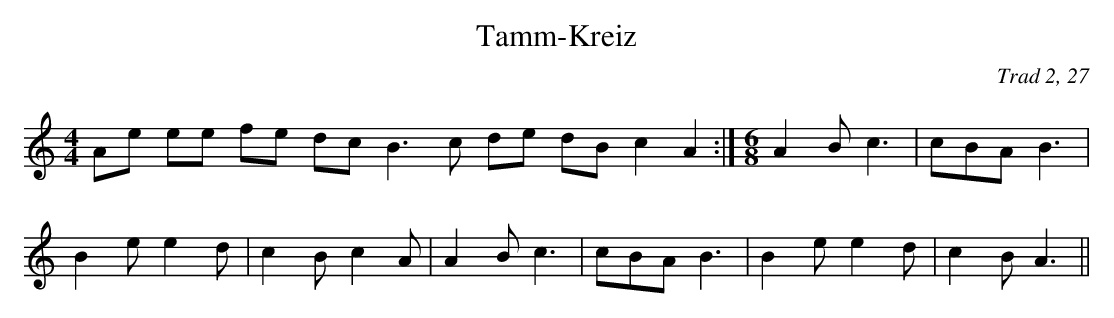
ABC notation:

X:1
T:Tamm-Kreiz
C:Trad 2, 27
M:4/4
L:1/8
K:C
Ae ee fe dc B3c de dB c2 A2:|\
M:6/8
A2B c3|cBA B3|
B2e e2d|c2B c2A|\
A2B c3|cBA B3|B2e e2d|c2B A3||**
